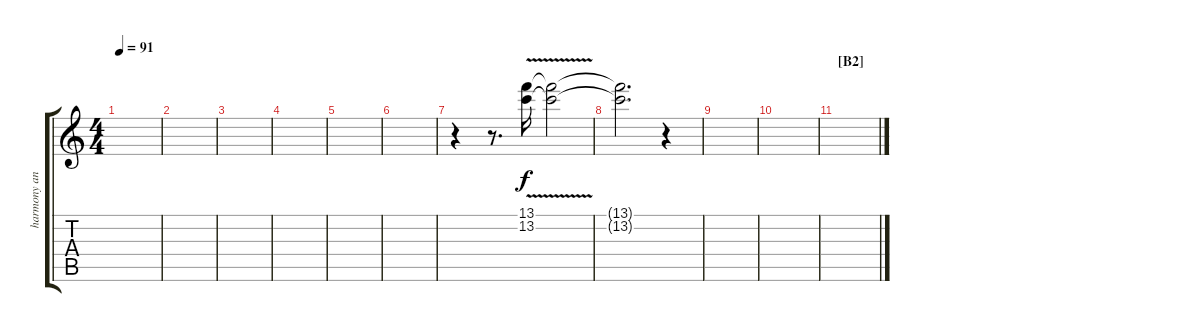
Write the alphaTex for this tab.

\track ("harmony and other things" "harmony an") {instrument distortionguitar}
\staff {score tabs}
\tuning (E4 B3 G3 D3 A2 E2) {hide}
\ts (4 4)
\tempo 91
\clef g2
\ks c
|
|
|
|
|
|
r.4 r.8{d} (13.1{v} 13.2{v}).16 (13.1{t} 13.2{t}).2 |
(13.1{t} 13.2{t}).2{d} r.4 |
|
|
\section ("" "[B2]")
